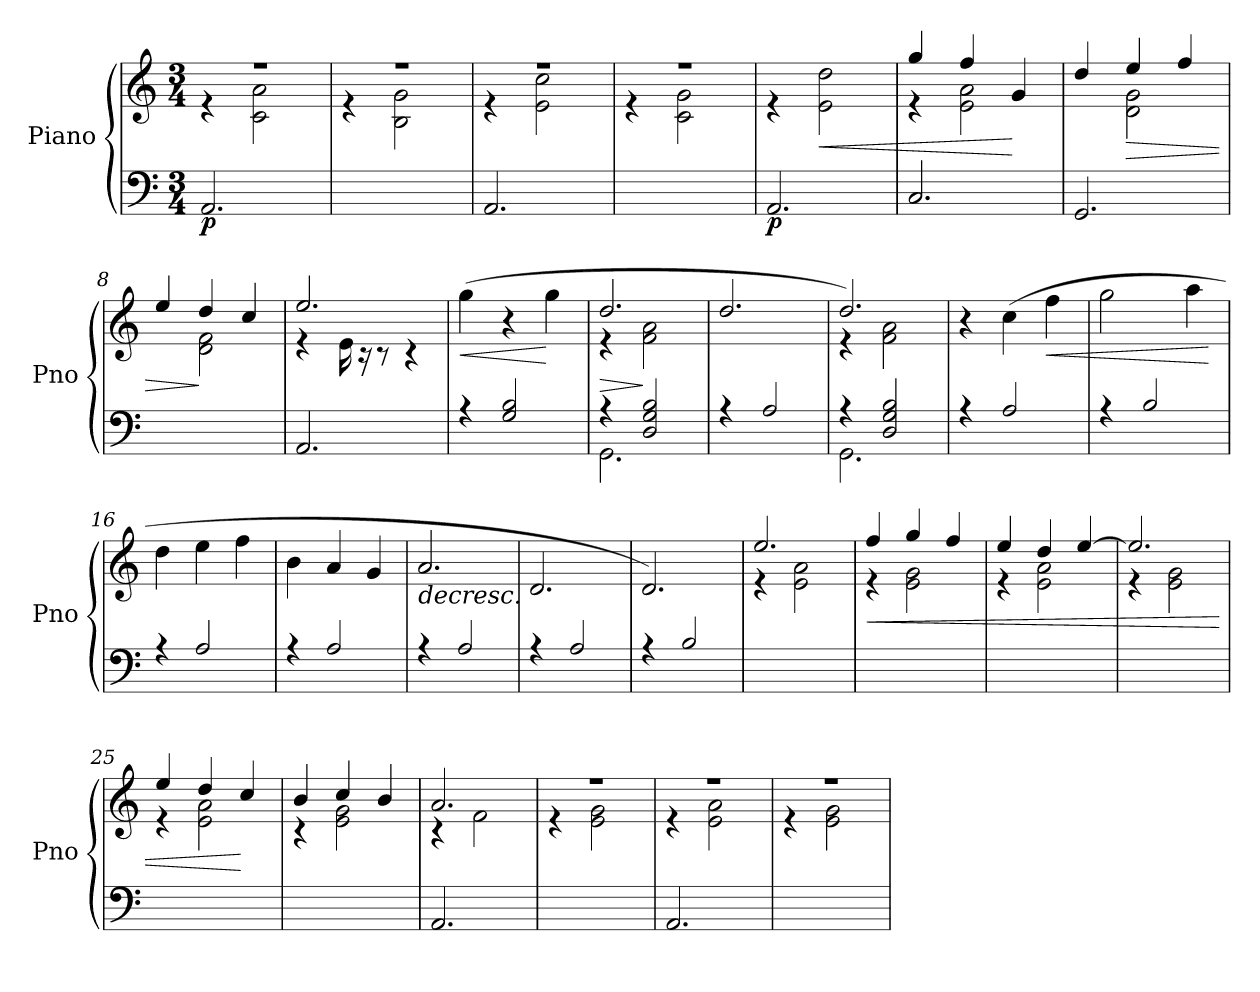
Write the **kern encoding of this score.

**kern	**kern	**dynam
*part1	*part1	*part1
*staff2	*staff1	*staff1/2
*I"Piano	*	*
*I'Pno	*	*
*clefF4	*clefG2	*
*k[]	*k[]	*
*M3/4	*M3/4	*
*MM120	*MM120	*
=1	=1	=1
*	*^	*
!	!	!	!LO:DY:b=2
2.AA/	2.rff	4re	p
.	.	2c\ 2a\	.
=2	=2	=2	=2
2.ryy	2.rff	4re	.
.	.	2B\ 2g\	.
=3	=3	=3	=3
2.AA/	2.rff	4re	.
.	.	2e\ 2cc\	.
=4	=4	=4	=4
2.ryy	2.rff	4re	.
.	.	2c\ 2g\	.
!!LO:LB:g=z
=5	=5	=5	=5
!	!	!	!LO:DY:b=2
*	*v	*v	*
2.AA/	4re	p
!	!	!LO:HP:b
.	2e\ 2dd\	<
=6	=6	=6
*	*^	*
2.C/	4gg/	4re	.
.	4ff/	2e\ 2a\	.
.	4g/	.	[
=7	=7	=7	=7
2.GG/	4dd/	4ryy	.
!	!	!	!LO:HP:b
.	4ee/	2d\ 2g\	>
.	4ff/	.	.
=8	=8	=8	=8
2.ryy	4ee/	4ryy	.
.	4dd/	2d\ 2f\	]
.	4cc/	.	.
=9	=9	=9	=9
2.AA/	2.ee/	4re	.
.	.	16e\	.
.	.	16r	.
.	.	8r	.
.	.	4r	.
!!LO:LB:g=z
=10	=10	=10	=10
!	!	!	!LO:HP:b
*	*v	*v	*
4rA	(>4gg\	<
2G/ 2B/	4r	.
.	4gg\	[
=11	=11	=11
*^	*	*
!	!	!	!LO:HP:b
*	*	*^	*
4rA	2.GG\	2.dd/	4re	>
2D/ 2G/ 2B/	.	.	2f\ 2a\	]
*v	*v	*	*	*
*	*v	*v	*
=12	=12	=12
4rA	2.dd/	.
2A/	.	.
=13	=13	=13
*^	*^	*
4rA	2.GG\	2.dd/)	4re	.
2D/ 2G/ 2B/	.	.	2f\ 2a\	.
*v	*v	*	*	*
*	*v	*v	*
!!LO:LB:g=z
=14	=14	=14
4rA	4r	.
2A/	(>4cc\	.
!	!	!LO:HP:b
.	4ff\	<
=15	=15	=15
4rA	2gg\	.
2B/	.	.
.	4aa\	.
.	.	[
=16	=16	=16
4rA	4dd\	.
2A/	4ee\	.
.	4ff\	.
=17	=17	=17
4rA	4b\	.
2A/	4a/	.
.	4g/	.
!!LO:PB:g=z
=18	=18	=18
!	!	!LO:HP:b
4rA	2.a/	>
2A/	.	.
=19	=19	=19
4rA	2.d/	.
2A/	.	.
=20	=20	=20
4rA	2.d/)	.
2B/	.	.
=21	=21	=21
*	*^	*
2.ryy	2.ee/	4re	.
.	.	2e\ 2a\	.
!!LO:LB:g=z	!!
=22	=22	=22	=22
!	!	!	!LO:HP:b
2.ryy	4ff/	4re	<
.	4gg/	2e\ 2g\	]
.	4ff/	.	.
=23	=23	=23	=23
2.ryy	4ee/	4re	.
.	4dd/	2e\ 2a\	.
.	[4ee/	.	.
=24	=24	=24	=24
2.ryy	2.ee/]	4re	.
.	.	2e\ 2g\	.
=25	=25	=25	=25
2.ryy	4ee/	4re	.
.	4dd/	2e\ 2a\	.
.	4cc/	.	[
!!LO:LB:g=z	!!
=26	=26	=26	=26
2.ryy	4b/	4rc	.
.	4cc/	2e\ 2g\	.
.	4b/	.	.
=27	=27	=27	=27
2.AA/	2.a/	4rc	.
.	.	2f\	.
=28	=28	=28	=28
2.ryy	2.rff	4re	.
.	.	2e\ 2g\	.
=29	=29	=29	=29
2.AA/	2.rff	4re	.
.	.	2e\ 2a\	.
!!LO:LB:g=z	!!
=30	=30	=30	=30
2.ryy	2.rff	4re	.
.	.	2e\ 2g\	.
*	*v	*v	*
=	=	=
*-	*-	*-
